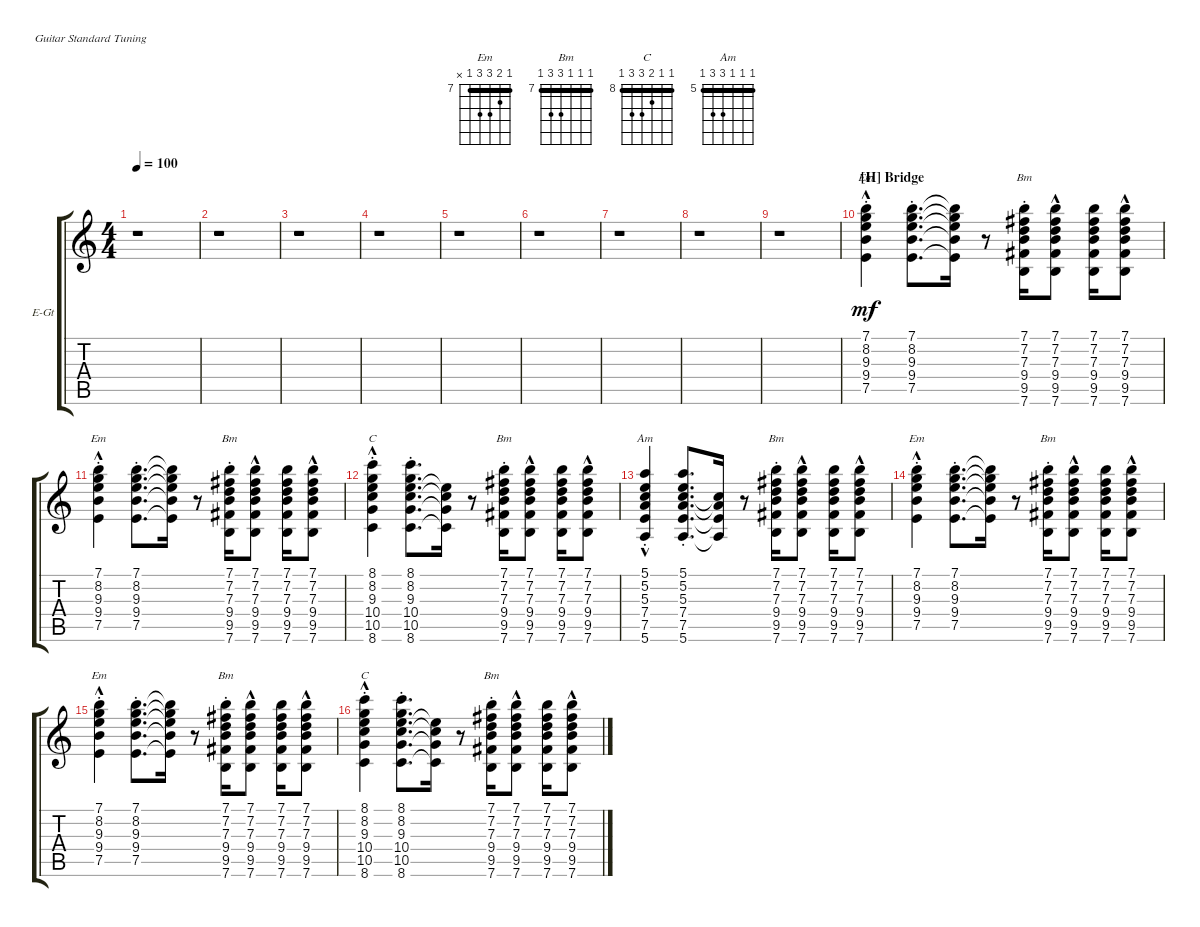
\defaultSystemsLayout 4
\bracketExtendMode groupsimilarinstruments
\firstSystemTrackNameOrientation horizontal
\otherSystemsTrackNameOrientation horizontal
\track ("Electric Guitar" "E-Gt") {instrument distortionguitar}
\staff {score tabs}
\tuning (E4 B3 G3 D3 A2 E2)
\chord ("Em" 7 8 9 9 7 x) {firstfret 7 barre 7}
\chord ("Bm" 7 7 7 9 9 7) {firstfret 7 barre (7 7 7)}
\chord ("C" 8 8 9 10 10 8) {firstfret 8 barre (8 8)}
\chord ("Am" 5 5 5 7 7 5) {firstfret 5 barre (5 5 5)}
\ts (4 4)
\tempo 100
\clef g2
\ks c
r.1{dy mf} |
r.1 |
r.1 |
r.1 |
r.1 |
r.1 |
r.1 |
r.1 |
r.1 |
\section ("H" "Bridge")
(7.5{st} 9.4{st} 9.3{hac st} 8.2{st} 7.1{st}).4{ch "Em"} (7.5{st} 9.4{st} 9.3{st} 8.2{st} 7.1{st}).8{d} (7.5{t} 9.4{t} 9.3{t} 8.2{t} 7.1{t}).16 r.8 (7.6{st} 9.5{st} 9.4{st} 7.3{st} 7.2{st} 7.1{st}).16{ch "Bm"} (7.6 9.5 9.4 7.3{hac} 7.2 7.1).8 (7.6 9.5 9.4 7.3 7.2 7.1).16 (7.6 9.5 9.4 7.3{hac} 7.2 7.1).8 |
(7.5{st} 9.4{st} 9.3{hac st} 8.2{st} 7.1{st}).4{ch "Em"} (7.5{st} 9.4{st} 9.3{st} 8.2{st} 7.1{st}).8{d} (7.5{t} 9.4{t} 9.3{t} 8.2{t} 7.1{t}).16 r.8 (7.6{st} 9.5{st} 9.4{st} 7.3{st} 7.2{st} 7.1{st}).16{ch "Bm"} (7.6 9.5 9.4 7.3{hac} 7.2 7.1).8 (7.6 9.5 9.4 7.3 7.2 7.1).16 (7.6 9.5 9.4 7.3{hac} 7.2 7.1).8 |
(8.6{hac st} 10.5{hac st} 10.4{hac st} 9.3{hac st} 8.2{st} 8.1{st}).4{ch "C"} (8.6{st} 10.5{st} 10.4{st} 9.3{st} 8.2{st} 8.1{st}).8{d} (8.6{t} 10.5{t} 10.4{t} 9.3{t}).16 r.8 (7.6{st} 9.5{st} 9.4{st} 7.3{st} 7.2 7.1).16{ch "Bm"} (7.6{hac} 9.5{hac} 9.4{hac} 7.3{hac} 7.2 7.1).8 (7.6 9.5 9.4 7.3 7.2 7.1).16 (7.6{hac} 9.5{hac} 9.4{hac} 7.3{hac} 7.2 7.1).8 |
(5.6{hac st} 7.5{hac st} 7.4{hac st} 5.3{hac st} 5.2{st} 5.1{st}).4{ch "Am"} (5.6{st} 7.5{st} 7.4{st} 5.3{st} 5.1{st} 5.2{st}).8{d} (5.6{t} 7.5{t} 7.4{t} 5.3{t}).16 r.8 (7.6{st} 9.5{st} 9.4{st} 7.3{st} 7.2{st} 7.1{st}).16{ch "Bm"} (7.6{hac} 9.5{hac} 9.4{hac} 7.3{hac} 7.2 7.1).8 (7.6 9.5 9.4 7.3 7.2 7.1).16 (7.6{hac} 9.5{hac} 9.4{hac} 7.3{hac} 7.2 7.1).8 |
(7.5{st} 9.4{st} 9.3{hac st} 8.2{st} 7.1{st}).4{ch "Em"} (7.5{st} 9.4{st} 9.3{st} 8.2{st} 7.1{st}).8{d} (7.5{t} 9.4{t} 9.3{t} 8.2{t} 7.1{t}).16 r.8 (7.6{st} 9.5{st} 9.4{st} 7.3{st} 7.2{st} 7.1{st}).16{ch "Bm"} (7.6 9.5 9.4 7.3{hac} 7.2 7.1).8 (7.6 9.5 9.4 7.3 7.2 7.1).16 (7.6 9.5 9.4 7.3{hac} 7.2 7.1).8 |
(7.5{st} 9.4{st} 9.3{hac st} 8.2{st} 7.1{st}).4{ch "Em"} (7.5{st} 9.4{st} 9.3{st} 8.2{st} 7.1{st}).8{d} (7.5{t} 9.4{t} 9.3{t} 8.2{t} 7.1{t}).16 r.8 (7.6{st} 9.5{st} 9.4{st} 7.3{st} 7.2{st} 7.1{st}).16{ch "Bm"} (7.6 9.5 9.4 7.3{hac} 7.2 7.1).8 (7.6 9.5 9.4 7.3 7.2 7.1).16 (7.6 9.5 9.4 7.3{hac} 7.2 7.1).8 |
(8.6{hac st} 10.5{hac st} 10.4{hac st} 9.3{hac st} 8.2{st} 8.1{st}).4{ch "C"} (8.6{st} 10.5{st} 10.4{st} 9.3{st} 8.2{st} 8.1{st}).8{d} (8.6{t} 10.5{t} 10.4{t} 9.3{t}).16 r.8 (7.6{st} 9.5{st} 9.4{st} 7.3{st} 7.2 7.1).16{ch "Bm"} (7.6{hac} 9.5{hac} 9.4{hac} 7.3{hac} 7.2 7.1).8 (7.6 9.5 9.4 7.3 7.2 7.1).16 (7.6{hac} 9.5{hac} 9.4{hac} 7.3{hac} 7.2 7.1).8
